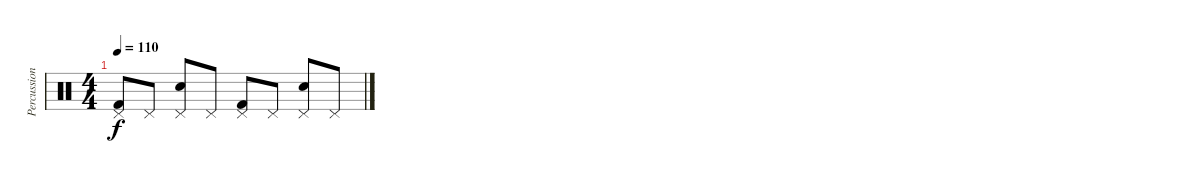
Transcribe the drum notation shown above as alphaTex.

\track ("Percussions" "Percussion") {instrument percussion}
\staff {score}
\articulation defaults
\ts (4 4)
\tempo 110
\clef neutral
\ks c
("Pedal Hi-Hat (hit)" "Kick (hit) 2").8{dy f} "Pedal Hi-Hat (hit)".8 ("Pedal Hi-Hat (hit)" "Electric Snare (hit)").8 "Pedal Hi-Hat (hit)".8 ("Pedal Hi-Hat (hit)" "Kick (hit) 2").8 "Pedal Hi-Hat (hit)".8 ("Pedal Hi-Hat (hit)" "Electric Snare (hit)").8 "Pedal Hi-Hat (hit)".8
